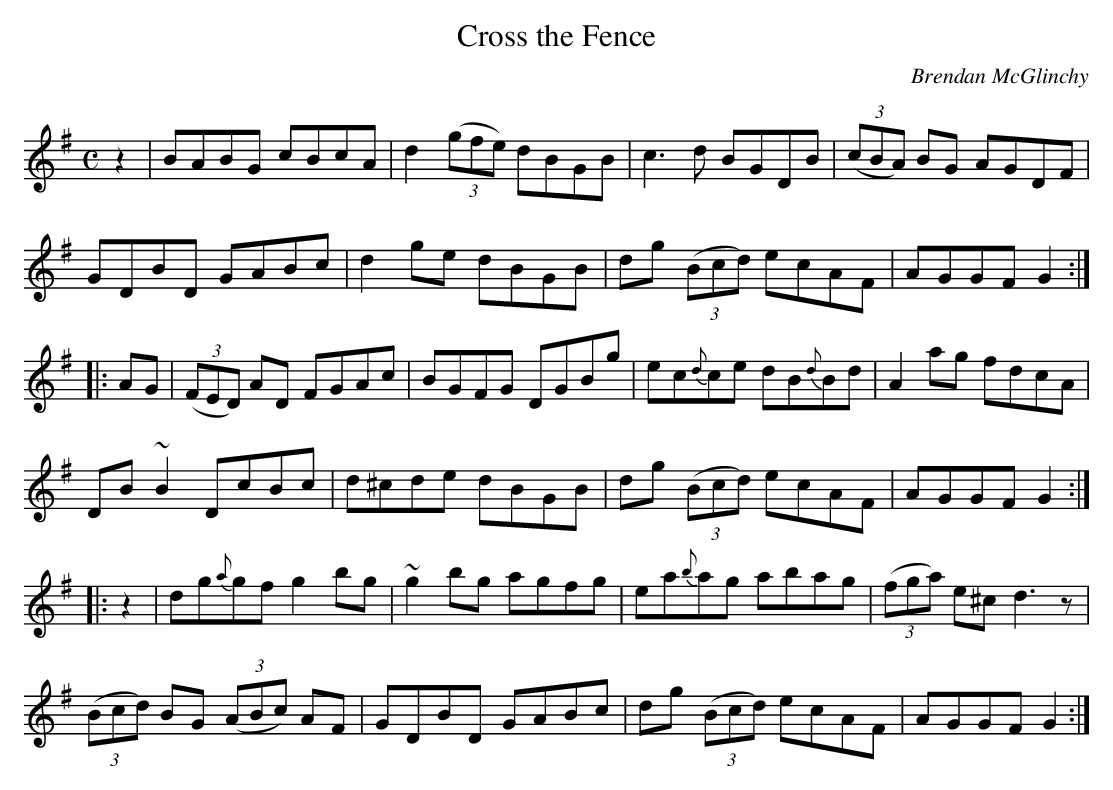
X:1
T:Cross the Fence
C:Brendan McGlinchy
Q:300
M:C
K:G
z2|BABG cBcA|d2 (3(gfe) dBGB|c3 d BGDB|(3(cBA) BG AGDF|
GDBD GABc|d2 ge dBGB|dg (3(Bcd) ecAF|AGGF G2:|
|:AG|(3(FED) AD FGAc|BGFG DGBg|ec{d}ce dB{d}Bd|A2 ag fdcA|
DB ~B2 DcBc|d^cde dBGB|dg (3(Bcd) ecAF|AGGF G2:|
|:z2|dg{a}gf g2 bg|~g2 bg agfg|ea{b}ag abag|(3(fga) e^c d3 z|
(3(Bcd) BG (3(ABc) AF|GDBD GABc|dg (3(Bcd) ecAF|AGGF G2:|
